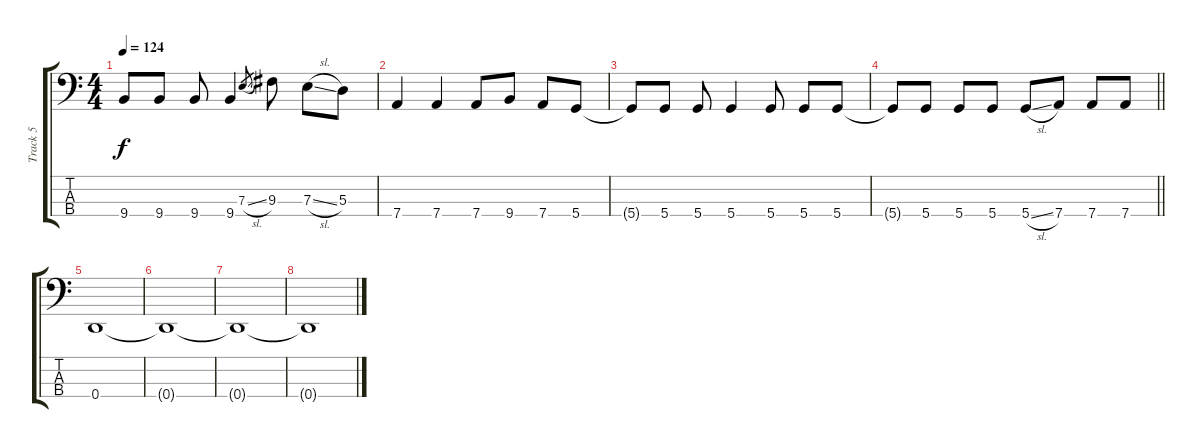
\track ("Track 5" "Track 5") {instrument electricbasspick}
\staff {score tabs}
\tuning (G2 D2 A1 D1) {hide}
\ts (4 4)
\tempo 124
\clef f4
\ks c
9.4{t}.8{dy f} 9.4.8 9.4.8 9.4.4 7.3{sl}.8{gr} 9.3.8 7.3{sl}.8 5.3.8 |
7.4.4 7.4.4 7.4.8 9.4.8 7.4.8 5.4.8 |
5.4{t}.8 5.4.8 5.4.8 5.4.4 5.4.8 5.4.8 5.4.8 |
\barLineRight lightlight
5.4{t}.8 5.4.8 5.4.8 5.4.8 5.4{sl}.8 7.4.8 7.4.8 7.4.8 |
0.4.1 |
0.4{t}.1 |
0.4{t}.1 |
0.4{t}.1
